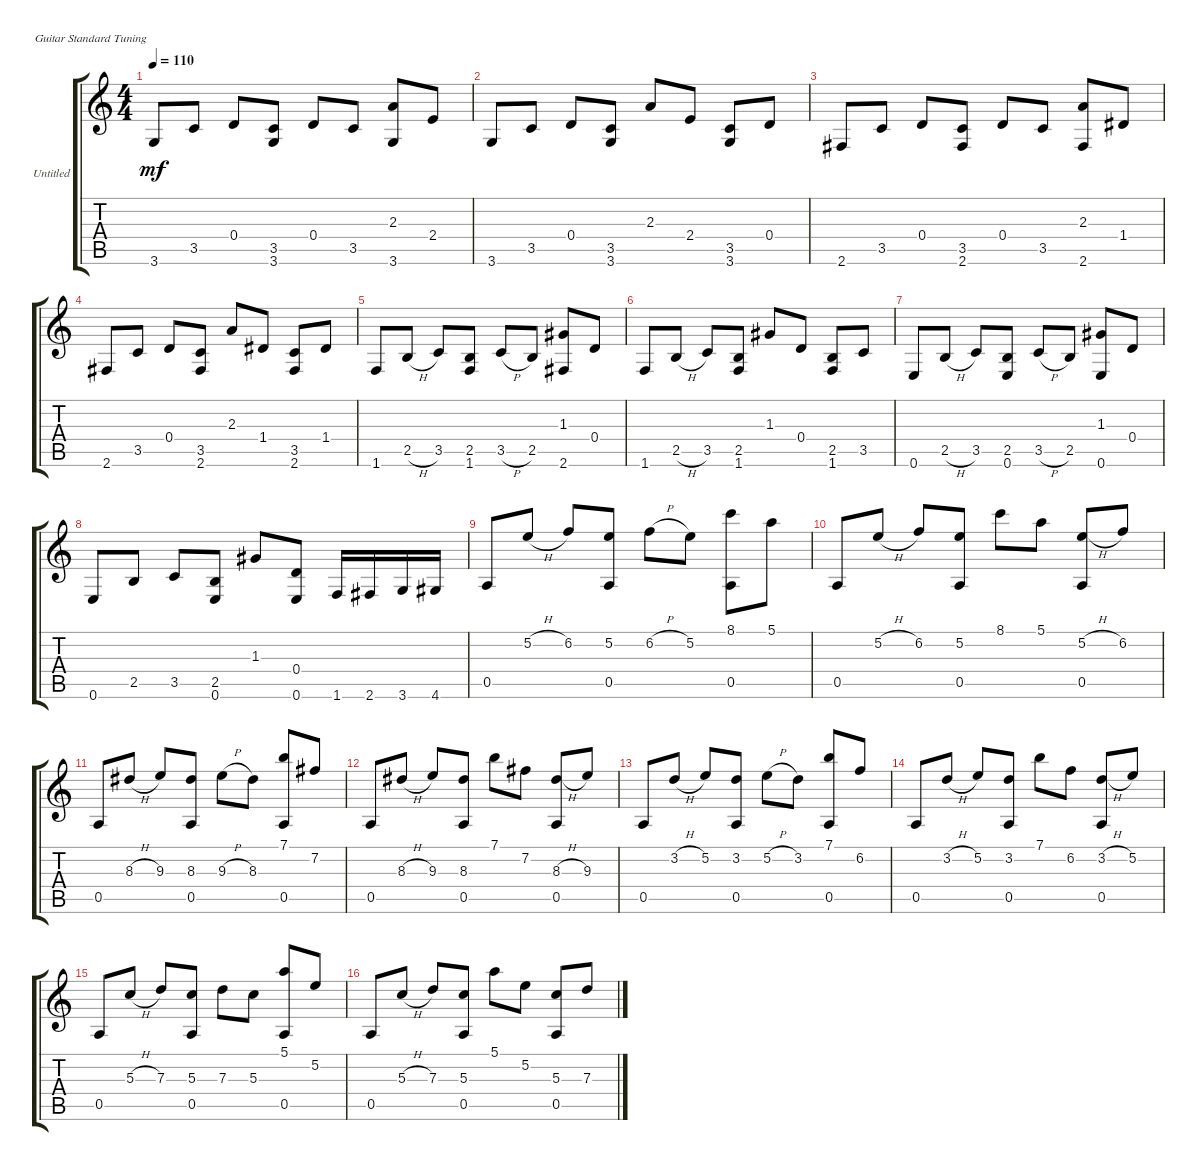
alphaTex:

\bracketExtendMode groupsimilarinstruments
\firstSystemTrackNameOrientation horizontal
\otherSystemsTrackNameOrientation horizontal
\track ("Untitled" "Untitled") {instrument acousticguitarnylon}
\staff {score tabs}
\tuning (E4 B3 G3 D3 A2 E2)
\ts (4 4)
\tempo 110
\clef g2
\ks aminor
3.6.8{dy mf} 3.5.8 0.4.8 (3.5 3.6).8 0.4.8 3.5.8 (2.3 3.6).8 2.4.8 |
3.6.8 3.5.8 0.4.8 (3.5 3.6).8 2.3.8 2.4.8 (3.5 3.6).8 0.4.8 |
2.6.8 3.5.8 0.4.8 (3.5 2.6).8 0.4.8 3.5.8 (2.3 2.6).8 1.4.8 |
2.6.8 3.5.8 0.4.8 (3.5 2.6).8 2.3.8 1.4.8 (3.5 2.6).8 1.4.8 |
1.6.8 2.5{h}.8 3.5.8 (2.5 1.6).8 3.5{h}.8 2.5.8 (1.3 2.6).8 0.4.8 |
1.6.8 2.5{h}.8 3.5.8 (2.5 1.6).8 1.3.8 0.4.8 (2.5 1.6).8 3.5.8 |
0.6.8 2.5{h}.8 3.5.8 (2.5 0.6).8 3.5{h}.8 2.5.8 (1.3 0.6).8 0.4.8 |
0.6.8 2.5.8 3.5.8 (2.5 0.6).8 1.3.8 (0.4 0.6).8 1.6.16 2.6.16 3.6.16 4.6.16 |
0.5.8 5.2{h}.8 6.2.8 (5.2 0.5).8 6.2{h}.8 5.2.8 (8.1 0.5).8 5.1.8 |
0.5.8 5.2{h}.8 6.2.8 (5.2 0.5).8 8.1.8 5.1.8 (5.2{h} 0.5).8 6.2.8 |
0.5.8 8.3{h}.8 9.3.8 (8.3 0.5).8 9.3{h}.8 8.3.8 (7.1 0.5).8 7.2.8 |
0.5.8 8.3{h}.8 9.3.8 (8.3 0.5).8 7.1.8 7.2.8 (8.3{h} 0.5).8 9.3.8 |
0.5.8 3.2{h}.8 5.2.8 (3.2 0.5).8 5.2{h}.8 3.2.8 (7.1 0.5).8 6.2.8 |
0.5.8 3.2{h}.8 5.2.8 (3.2 0.5).8 7.1.8 6.2.8 (3.2{h} 0.5).8 5.2.8 |
0.5.8 5.3{h}.8 7.3.8 (5.3 0.5).8 7.3.8 5.3.8 (5.1 0.5).8 5.2.8 |
0.5.8 5.3{h}.8 7.3.8 (5.3 0.5).8 5.1.8 5.2.8 (5.3 0.5).8 7.3.8
